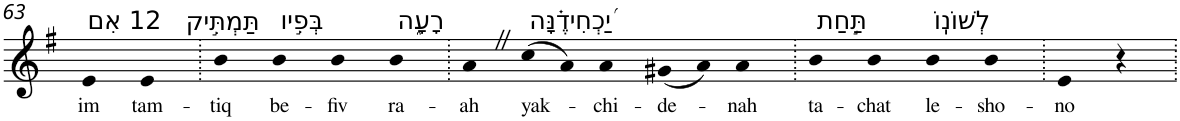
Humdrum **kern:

**kern	**text
*part1	*part1
*staff1	*staff1
*I"Piano	*
*I'Pno	*
!!LO:PB:g=z
*clefG2	*
*k[f#]	*
*G:	*
=63	=63
!LO:TX:a:t=12 אִם	!
!	!LO:LY:b
4e	im
!LO:TX:a:t=תַּמְתִּ֣יק	!
!	!LO:LY:b
4e	tam-
=64.	=64.
!	!LO:LY:b
4b	-tiq
!LO:TX:a:t=בְּפִ֣יו	!
!	!LO:LY:b
4b	be-
!	!LO:LY:b
4b	-fiv
!LO:TX:a:t=רָעָ֑ה	!
!	!LO:LY:b
4b	ra-
=65.	=65.
!	!LO:LY:b
4aZ	-ah
!LO:TX:a:t=יַ֝כְחִידֶ֗נָּה	!
!	!LO:LY:b
(8cc	yak-
8a)	.
!	!LO:LY:b
4a	-chi-
!	!LO:LY:b
(8g#X	-de-
8a)	.
!	!LO:LY:b
4a	-nah
=66.	=66.
!LO:TX:a:t=תַּ֣חַת	!
!	!LO:LY:b
4b	ta-
!	!LO:LY:b
4b	-chat
!LO:TX:a:t=לְשׁוֹנֽוֹ	!
!	!LO:LY:b
4b	le-
!	!LO:LY:b
4b	-sho-
=67.	=67.
!	!LO:LY:b
4e	-no
4r	.
=.	=.
*-	*-
